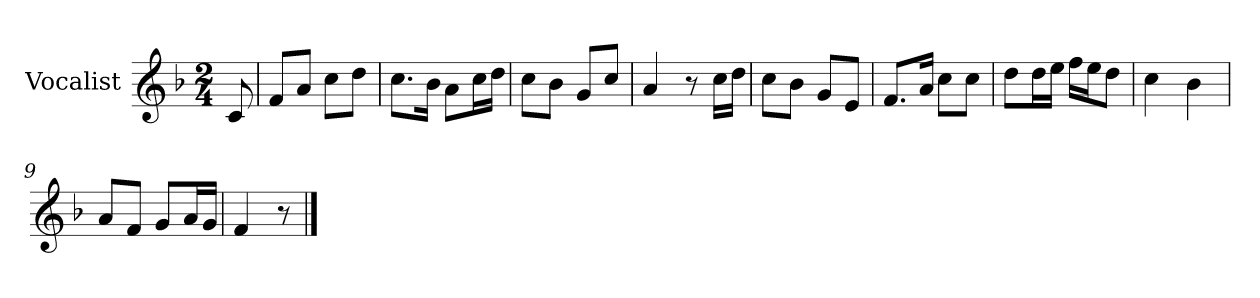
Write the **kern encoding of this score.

**kern
*part1
*staff1
*I"Vocalist
*k[b-]
*F:
*M2/4
=
8c
=1
8fL
8aJ
8ccL
8ddJ
=2
8.ccL
16b-Jk
8aL
16ccL
16ddJJ
=3
8ccL
8b-J
8gL
8ccJ
=4
4a
8r
16ccLL
16ddJJ
=5
8ccL
8b-J
8gL
8eJ
=6
8.fL
16aJk
8ccL
8ccJ
=7
8ddL
16ddL
16eeJJ
16ffLL
16eeJ
8ddJ
=8
4cc
4b-
=9
8aL
8fJ
8gL
16aL
16gJJ
=10
4f
8r
==
*-
